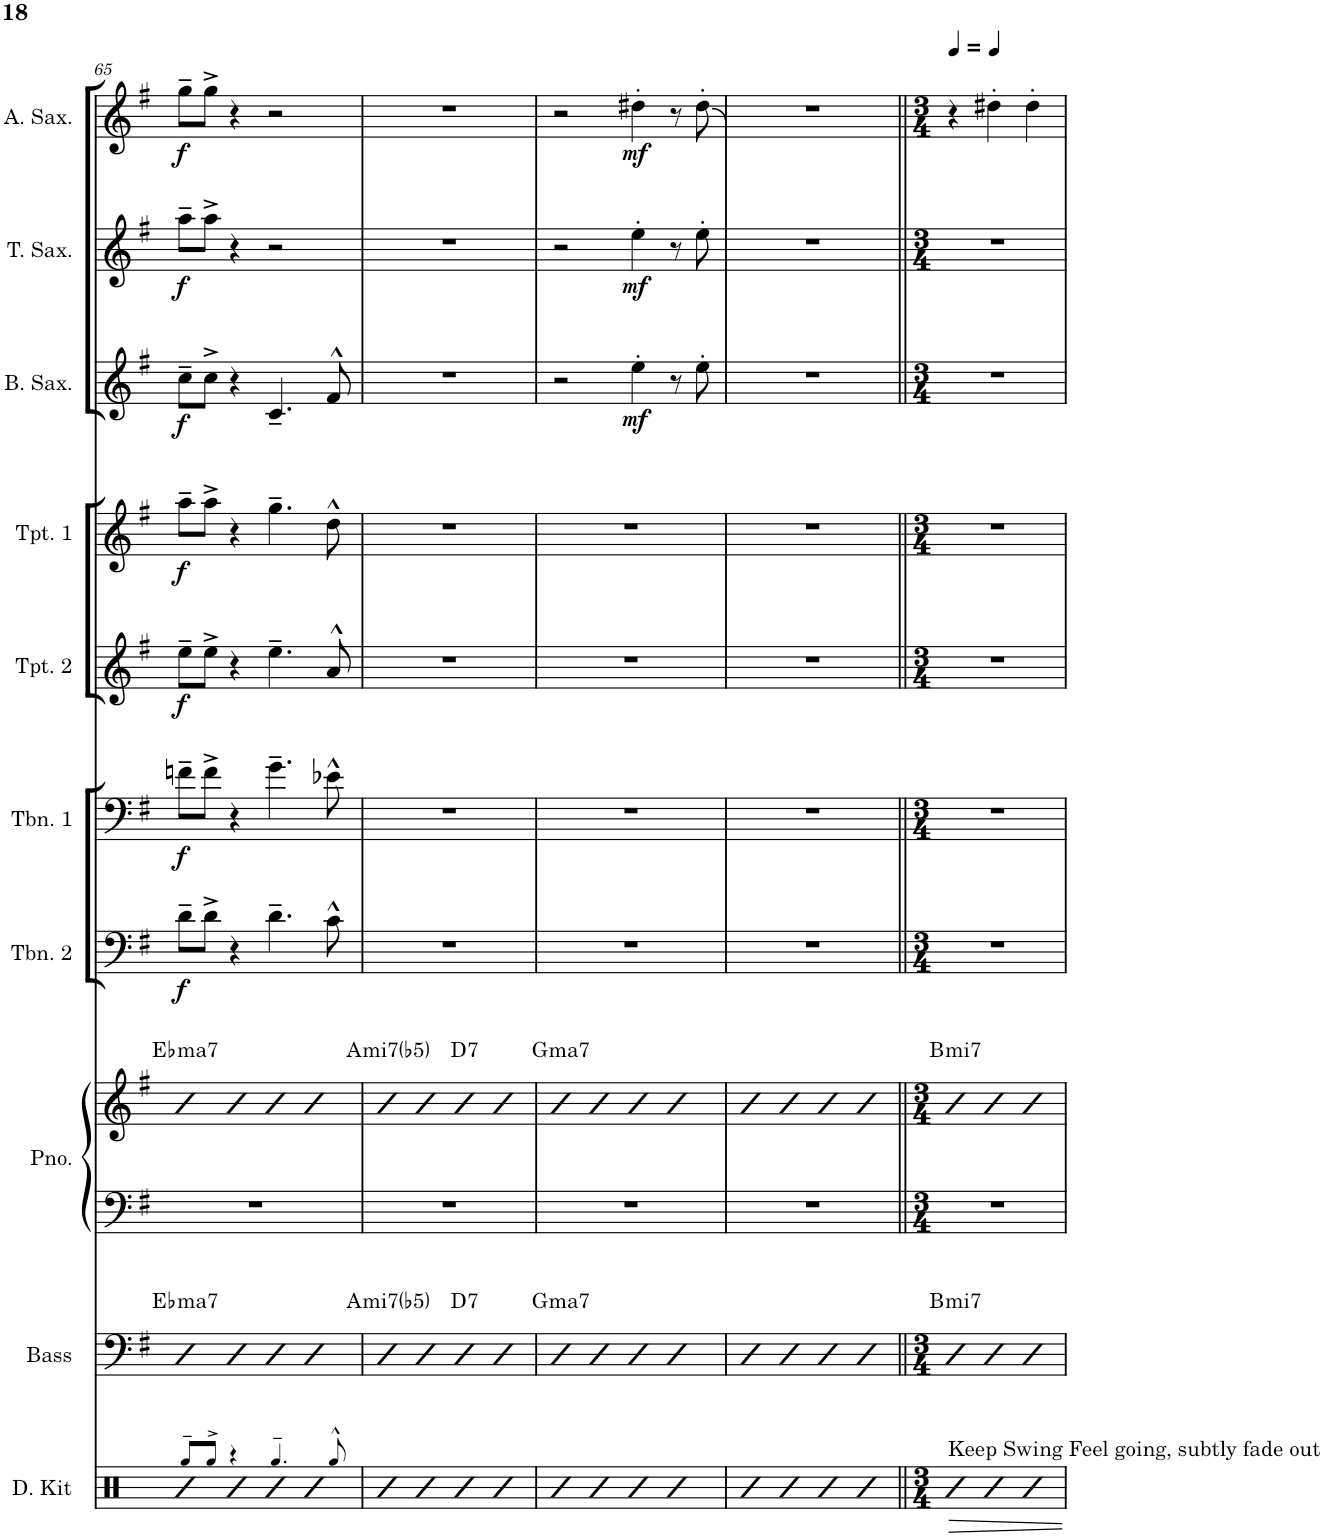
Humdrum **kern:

**kern	**kern	**harte	**kern	**kern	**harte	**kern	**dynam	**kern	**dynam	**kern	**dynam	**kern	**dynam	**kern	**dynam	**kern	**dynam	**kern	**dynam
*part10	*part9	*part9	*part8	*part8	*part8	*part7	*part7	*part6	*part6	*part5	*part5	*part4	*part4	*part3	*part3	*part2	*part2	*part1	*part1
*staff11	*staff10	*	*staff9	*staff8	*	*staff7	*staff7	*staff6	*staff6	*staff5	*staff5	*staff4	*staff4	*staff3	*staff3	*staff2	*staff2	*staff1	*staff1
*I"Drum Kit	*I"Acoustic Bass	*	*I"Piano	*	*	*I"Trombone 2	*	*I"Trombone 1	*	*I"Trumpet 2	*	*I"Trumpet 1	*	*I"Baritone Sax	*	*I"Tenor Sax	*	*I"Alto Sax	*
*I'D. Kit	*I'Bass	*	*I'Pno.	*	*	*I'Tbn. 2	*	*I'Tbn. 1	*	*I'Tpt. 2	*	*I'Tpt. 1	*	*I'B. Sax.	*	*I'T. Sax.	*	*I'A. Sax.	*
!!LO:PB:g=z
*clefX	*clefF4	*	*clefF4	*clefG2	*	*clefF4	*	*clefF4	*	*clefG2	*	*clefG2	*	*clefG2	*	*clefG2	*	*clefG2	*
*	*Trd7c12	*	*	*	*	*	*	*	*	*Trd1c2	*	*Trd1c2	*	*Trd12c21	*	*Trd8c14	*	*Trd5c9	*
*k[]	*k[f#]	*	*k[f#]	*k[f#]	*	*k[f#]	*	*k[f#]	*	*k[f#]	*	*k[f#]	*	*k[f#]	*	*k[f#]	*	*k[f#]	*
*M4/4	*M4/4	*	*M4/4	*M4/4	*	*M4/4	*	*M4/4	*	*M4/4	*	*M4/4	*	*M4/4	*	*M4/4	*	*M4/4	*
=65	=65	=65	=65	=65	=65	=65	=65	=65	=65	=65	=65	=65	=65	=65	=65	=65	=65	=65	=65
*^	*	*	*	*	*	*	*	*	*	*	*	*	*	*	*	*	*	*	*
!	!	!	!LO:H:kt=ma7	!	!	!LO:H:kt=ma7	!	!LO:DY:b	!	!LO:DY:b	!	!LO:DY:b	!	!LO:DY:b	!	!LO:DY:b	!	!LO:DY:b	!	!LO:DY:b
4R	8Rgg~/L	4bbn	Eb:maj7	1r	4bn	Eb:maj7	8d~\L	f	8fn~\L	f	8ee~\L	f	8aa~\L	f	8cc~\L	f	8aa~\L	f	8gg~\L	f
.	8Rgg^/J	.	.	.	.	.	8d^\J	.	8f^\J	.	8ee^\J	.	8aa^\J	.	8cc^\J	.	8aa^\J	.	8gg^\J	.
4R	4r	4bb	.	.	4b	.	4r	.	4r	.	4r	.	4r	.	4r	.	4r	.	4r	.
4R	4.Rgg~/	4bb	.	.	4b	.	4.d~\	.	4.g~\	.	4.ee~\	.	4.gg~\	.	4.c~/	.	2r	.	2r	.
4R	.	4bb	.	.	4b	.	.	.	.	.	.	.	.	.	.	.	.	.	.	.
.	8Rgg'^^/	.	.	.	.	.	8c'^^\	.	8e-X'^^\	.	8a'^^/	.	8dd'^^\	.	8f#'^^/	.	.	.	.	.
=66	=66	=66	=66	=66	=66	=66	=66	=66	=66	=66	=66	=66	=66	=66	=66	=66	=66	=66	=66	=66
!	!	!	!LO:H:kt=mi7(b5)	!	!	!LO:H:kt=mi7(b5)	!	!	!	!	!	!	!	!	!	!	!	!	!	!
*v	*v	*	*	*	*	*	*	*	*	*	*	*	*	*	*	*	*	*	*	*
4R	4bb	A:hdim7	1r	4b	A:hdim7	1r	.	1r	.	1r	.	1r	.	1r	.	1r	.	1r	.
4R	4bb	.	.	4b	.	.	.	.	.	.	.	.	.	.	.	.	.	.	.
!	!	!LO:H:kt=7	!	!	!LO:H:kt=7	!	!	!	!	!	!	!	!	!	!	!	!	!	!
4R	4bb	D:7	.	4b	D:7	.	.	.	.	.	.	.	.	.	.	.	.	.	.
4R	4bb	.	.	4b	.	.	.	.	.	.	.	.	.	.	.	.	.	.	.
=67	=67	=67	=67	=67	=67	=67	=67	=67	=67	=67	=67	=67	=67	=67	=67	=67	=67	=67	=67
!	!	!LO:H:kt=ma7	!	!	!LO:H:kt=ma7	!	!	!	!	!	!	!	!	!	!	!	!	!	!
4R	4bb	G:maj7	1r	4b	G:maj7	1r	.	1r	.	1r	.	1r	.	2r	.	2r	.	2r	.
4R	4bb	.	.	4b	.	.	.	.	.	.	.	.	.	.	.	.	.	.	.
!	!	!	!	!	!	!	!	!	!	!	!	!	!	!	!LO:DY:b	!	!LO:DY:b	!	!LO:DY:b
4R	4bb	.	.	4b	.	.	.	.	.	.	.	.	.	4ee'\	mf	4ee'\	mf	4dd#X'\	mf
4R	4bb	.	.	4b	.	.	.	.	.	.	.	.	.	8r	.	8r	.	8r	.
.	.	.	.	.	.	.	.	.	.	.	.	.	.	8ee'\	.	8ee'\	.	8dd#'\	.
=68	=68	=68	=68	=68	=68	=68	=68	=68	=68	=68	=68	=68	=68	=68	=68	=68	=68	=68	=68
4R	4bb	.	1r	4b	.	1r	.	1r	.	1r	.	1r	.	1r	.	1r	.	1r	.
4R	4bb	.	.	4b	.	.	.	.	.	.	.	.	.	.	.	.	.	.	.
4R	4bb	.	.	4b	.	.	.	.	.	.	.	.	.	.	.	.	.	.	.
4R	4bb	.	.	4b	.	.	.	.	.	.	.	.	.	.	.	.	.	.	.
=69||	=69||	=69||	=69||	=69||	=69||	=69||	=69||	=69||	=69||	=69||	=69||	=69||	=69||	=69||	=69||	=69||	=69||	=69||	=69||
*M3/4	*M3/4	*	*M3/4	*M3/4	*	*M3/4	*	*M3/4	*	*M3/4	*	*M3/4	*	*M3/4	*	*M3/4	*	*M3/4	*
!LO:TX:a:t=Keep Swing Feel going, subtly fade out	!	!LO:H:kt=mi7	!	!	!LO:H:kt=mi7	!	!	!	!	!	!	!	!	!	!	!	!	!	!
4R	4bb	B:min7	2.r	4b	B:min7	2.r	.	2.r	.	2.r	.	2.r	.	2.r	.	2.r	.	4r	.
4R	4bb	.	.	4b	.	.	.	.	.	.	.	.	.	.	.	.	.	4dd#X'\	.
4R	4bb	.	.	4b	.	.	.	.	.	.	.	.	.	.	.	.	.	4dd#'\	.
=	=	=	=	=	=	=	=	=	=	=	=	=	=	=	=	=	=	=	=
*-	*-	*-	*-	*-	*-	*-	*-	*-	*-	*-	*-	*-	*-	*-	*-	*-	*-	*-	*-
